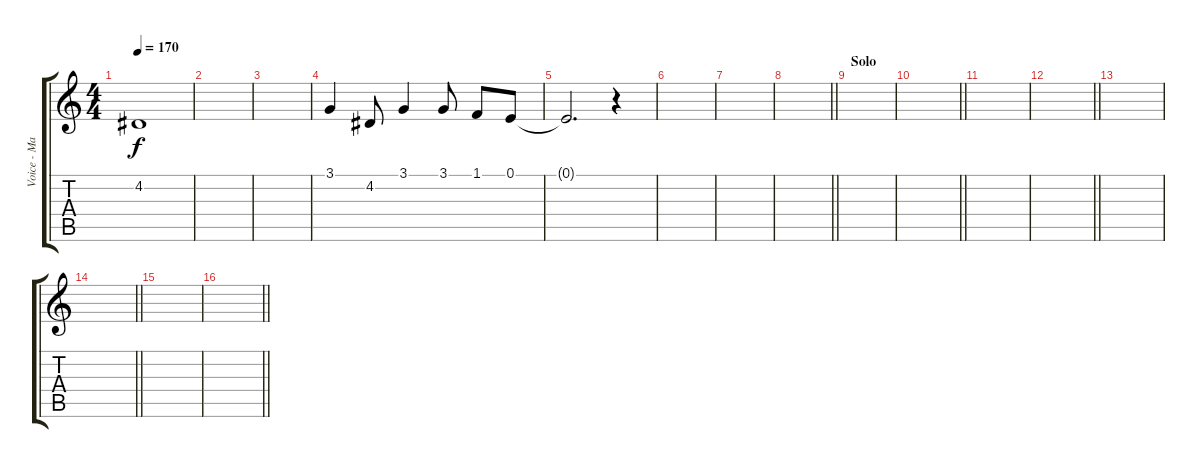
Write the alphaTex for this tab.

\track ("Voice - Matt'" "Voice - Ma") {instrument synthvoice}
\staff {score tabs}
\tuning (E4 B3 G3 D3 A2 E2) {hide}
\ts (4 4)
\tempo 170
\clef g2
\ks c
4.2{t}.1{dy f} |
|
|
3.1.4 4.2.8 3.1.4 3.1.8 1.1.8 0.1.8 |
0.1{t}.2{d} r.4 |
|
|
\barLineRight lightlight
|
\section ("" "Solo")
|
\barLineRight lightlight
|
|
\barLineRight lightlight
|
|
\barLineRight lightlight
|
|
\barLineRight lightlight
